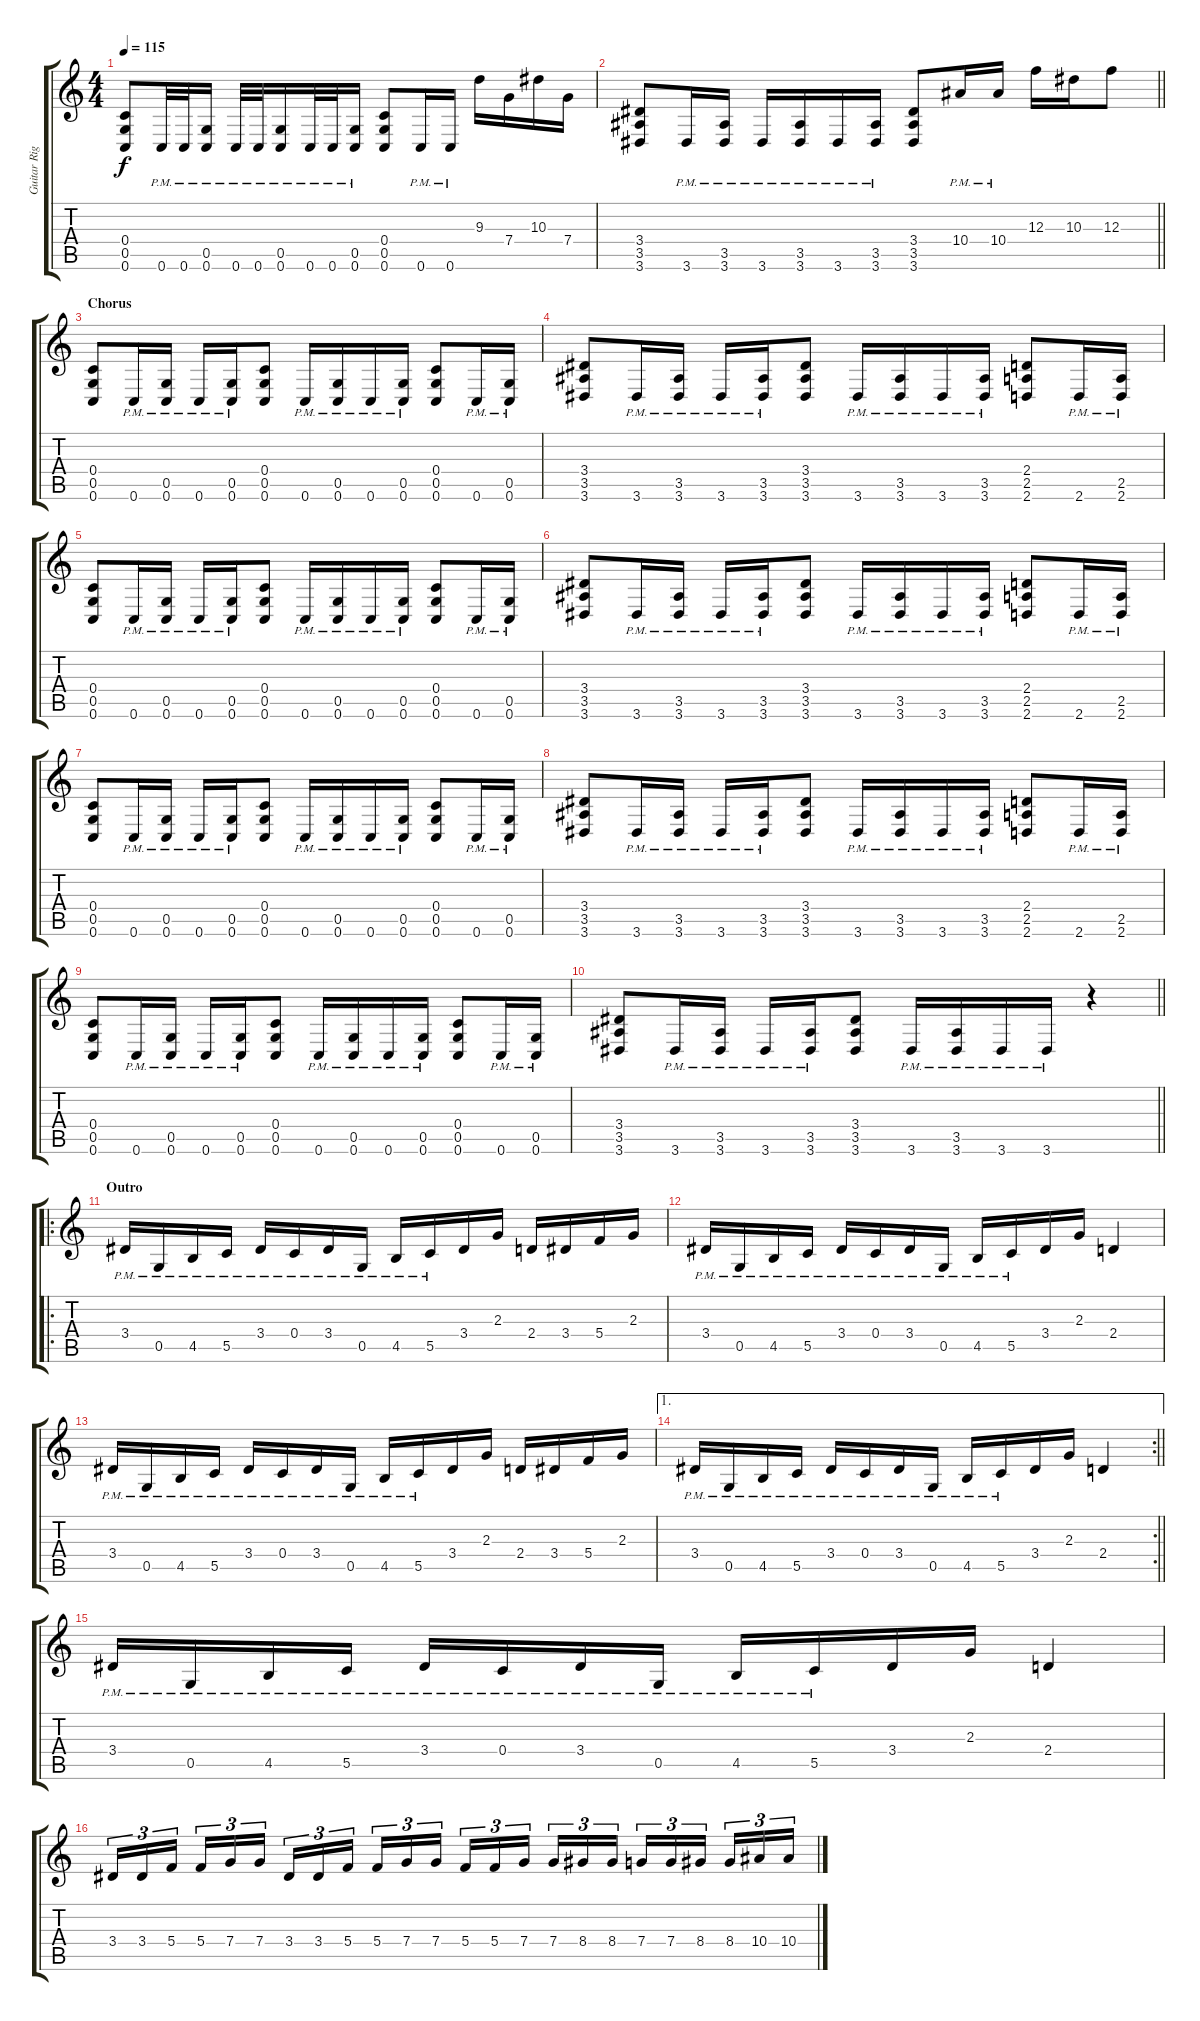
\track ("Guitar Right" "Guitar Rig") {instrument overdrivenguitar}
\staff {score tabs}
\tuning (D4 A3 F3 C3 G2 C2) {hide}
\ts (4 4)
\tempo 115
\clef g2
\ks c
(0.4 0.5 0.6).8{dy f} 0.6{pm}.32 0.6{pm}.32 (0.5{pm} 0.6{pm}).16 0.6{pm}.32 0.6{pm}.32 (0.5{pm} 0.6{pm}).16 0.6{pm}.32 0.6{pm}.32 (0.5{pm} 0.6{pm}).16 (0.4 0.5 0.6).8 0.6{pm}.16 0.6{pm}.16 9.3.16 7.4.16 10.3.16 7.4.16 |
\barLineRight lightlight
(3.4 3.5 3.6).8 3.6{pm}.16 (3.5{pm} 3.6{pm}).16 3.6{pm}.16 (3.5{pm} 3.6{pm}).16 3.6{pm}.16 (3.5{pm} 3.6{pm}).16 (3.4 3.5 3.6).8 10.4{pm}.16 10.4{pm}.16 12.3.16 10.3.16 12.3.8 |
\section ("" "Chorus")
(0.4 0.5 0.6).8{volume 10} 0.6{pm}.16 (0.5{pm} 0.6{pm}).16 0.6{pm}.16 (0.5{pm} 0.6{pm}).16 (0.4 0.5 0.6).8 0.6{pm}.16 (0.5{pm} 0.6{pm}).16 0.6{pm}.16 (0.5{pm} 0.6{pm}).16 (0.4 0.5 0.6).8 0.6{pm}.16 (0.5{pm} 0.6{pm}).16 |
(3.4 3.5 3.6).8 3.6{pm}.16 (3.5{pm} 3.6{pm}).16 3.6{pm}.16 (3.5{pm} 3.6{pm}).16 (3.4 3.5 3.6).8 3.6{pm}.16 (3.5{pm} 3.6{pm}).16 3.6{pm}.16 (3.5{pm} 3.6{pm}).16 (2.4 2.5 2.6).8 2.6{pm}.16 (2.5{pm} 2.6{pm}).16 |
(0.4 0.5 0.6).8 0.6{pm}.16 (0.5{pm} 0.6{pm}).16 0.6{pm}.16 (0.5{pm} 0.6{pm}).16 (0.4 0.5 0.6).8 0.6{pm}.16 (0.5{pm} 0.6{pm}).16 0.6{pm}.16 (0.5{pm} 0.6{pm}).16 (0.4 0.5 0.6).8 0.6{pm}.16 (0.5{pm} 0.6{pm}).16 |
(3.4 3.5 3.6).8 3.6{pm}.16 (3.5{pm} 3.6{pm}).16 3.6{pm}.16 (3.5{pm} 3.6{pm}).16 (3.4 3.5 3.6).8 3.6{pm}.16 (3.5{pm} 3.6{pm}).16 3.6{pm}.16 (3.5{pm} 3.6{pm}).16 (2.4 2.5 2.6).8 2.6{pm}.16 (2.5{pm} 2.6{pm}).16 |
(0.4 0.5 0.6).8 0.6{pm}.16 (0.5{pm} 0.6{pm}).16 0.6{pm}.16 (0.5{pm} 0.6{pm}).16 (0.4 0.5 0.6).8 0.6{pm}.16 (0.5{pm} 0.6{pm}).16 0.6{pm}.16 (0.5{pm} 0.6{pm}).16 (0.4 0.5 0.6).8 0.6{pm}.16 (0.5{pm} 0.6{pm}).16 |
(3.4 3.5 3.6).8 3.6{pm}.16 (3.5{pm} 3.6{pm}).16 3.6{pm}.16 (3.5{pm} 3.6{pm}).16 (3.4 3.5 3.6).8 3.6{pm}.16 (3.5{pm} 3.6{pm}).16 3.6{pm}.16 (3.5{pm} 3.6{pm}).16 (2.4 2.5 2.6).8 2.6{pm}.16 (2.5{pm} 2.6{pm}).16 |
(0.4 0.5 0.6).8 0.6{pm}.16 (0.5{pm} 0.6{pm}).16 0.6{pm}.16 (0.5{pm} 0.6{pm}).16 (0.4 0.5 0.6).8 0.6{pm}.16 (0.5{pm} 0.6{pm}).16 0.6{pm}.16 (0.5{pm} 0.6{pm}).16 (0.4 0.5 0.6).8 0.6{pm}.16 (0.5{pm} 0.6{pm}).16 |
\barLineRight lightlight
(3.4 3.5 3.6).8 3.6{pm}.16 (3.5{pm} 3.6{pm}).16 3.6{pm}.16 (3.5{pm} 3.6{pm}).16 (3.4 3.5 3.6).8 3.6{pm}.16 (3.5{pm} 3.6{pm}).16 3.6{pm}.16 3.6{pm}.16 r.4 |
\ro
\section ("" "Outro")
3.4{pm}.16{volume 13 balance 13} 0.5{pm}.16 4.5{pm}.16 5.5{pm}.16 3.4{pm}.16 0.4{pm}.16 3.4{pm}.16 0.5{pm}.16 4.5{pm}.16 5.5{pm}.16 3.4.16 2.3.16 2.4.16 3.4.16 5.4.16 2.3.16 |
3.4{pm}.16 0.5{pm}.16 4.5{pm}.16 5.5{pm}.16 3.4{pm}.16 0.4{pm}.16 3.4{pm}.16 0.5{pm}.16 4.5{pm}.16 5.5{pm}.16 3.4.16 2.3.16 2.4.4 |
3.4{pm}.16 0.5{pm}.16 4.5{pm}.16 5.5{pm}.16 3.4{pm}.16 0.4{pm}.16 3.4{pm}.16 0.5{pm}.16 4.5{pm}.16 5.5{pm}.16 3.4.16 2.3.16 2.4.16 3.4.16 5.4.16 2.3.16 |
\ae 1
\rc 2
\barLineRight lightlight
3.4{pm}.16 0.5{pm}.16 4.5{pm}.16 5.5{pm}.16 3.4{pm}.16 0.4{pm}.16 3.4{pm}.16 0.5{pm}.16 4.5{pm}.16 5.5{pm}.16 3.4.16 2.3.16 2.4.4 |
3.4{pm}.16 0.5{pm}.16 4.5{pm}.16 5.5{pm}.16 3.4{pm}.16 0.4{pm}.16 3.4{pm}.16 0.5{pm}.16 4.5{pm}.16 5.5{pm}.16 3.4.16 2.3.16 2.4.4 |
3.4.16{tu (3 2)} 3.4.16{tu (3 2)} 5.4.16{tu (3 2) beam splitsecondary} 5.4.16{tu (3 2)} 7.4.16{tu (3 2)} 7.4.16{tu (3 2)} 3.4.16{tu (3 2)} 3.4.16{tu (3 2)} 5.4.16{tu (3 2) beam splitsecondary} 5.4.16{tu (3 2)} 7.4.16{tu (3 2)} 7.4.16{tu (3 2)} 5.4.16{tu (3 2)} 5.4.16{tu (3 2)} 7.4.16{tu (3 2) beam splitsecondary} 7.4.16{tu (3 2)} 8.4.16{tu (3 2)} 8.4.16{tu (3 2)} 7.4.16{tu (3 2)} 7.4.16{tu (3 2)} 8.4.16{tu (3 2) beam splitsecondary} 8.4.16{tu (3 2)} 10.4.16{tu (3 2)} 10.4.16{tu (3 2)}
